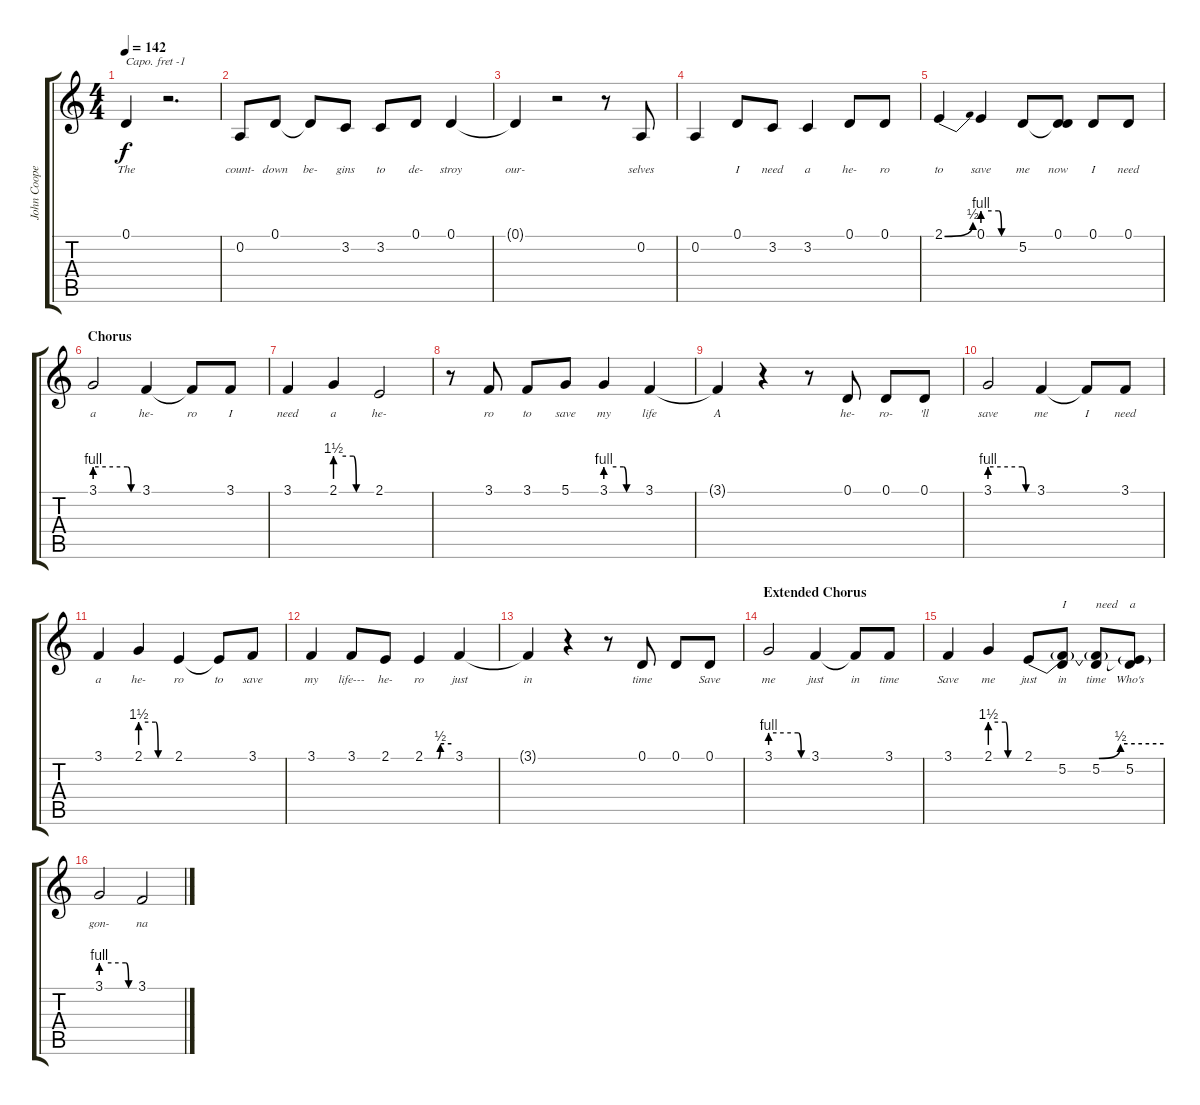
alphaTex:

\track ("John Cooper (Vocals)" "John Coope") {instrument tenorsax}
\staff {score tabs}
\capo -1
\tuning (Eb4 Bb3 Gb3 Db3 Ab2 Db2) {hide}
\ts (4 4)
\tempo 142
\clef g2
\ks c
0.1{t}.4{lyrics (0 "The") lyrics (1 "") lyrics (2 "") lyrics (3 "") lyrics (4 "") dy f} r.2{d} |
0.2.8{lyrics (0 "count-") lyrics (1 "") lyrics (2 "") lyrics (3 "") lyrics (4 "")} 0.1.8{lyrics (0 "down") lyrics (1 "") lyrics (2 "") lyrics (3 "") lyrics (4 "")} 0.1{t}.8{lyrics (0 "be-") lyrics (1 "") lyrics (2 "") lyrics (3 "") lyrics (4 "")} 3.2.8{lyrics (0 "gins") lyrics (1 "") lyrics (2 "") lyrics (3 "") lyrics (4 "")} 3.2.8{lyrics (0 "to") lyrics (1 "") lyrics (2 "") lyrics (3 "") lyrics (4 "")} 0.1.8{lyrics (0 "de-") lyrics (1 "") lyrics (2 "") lyrics (3 "") lyrics (4 "")} 0.1.4{lyrics (0 "stroy") lyrics (1 "") lyrics (2 "") lyrics (3 "") lyrics (4 "")} |
0.1{t}.4{lyrics (0 "our-") lyrics (1 "") lyrics (2 "") lyrics (3 "") lyrics (4 "")} r.2 r.8 0.2.8{lyrics (0 "selves") lyrics (1 "") lyrics (2 "") lyrics (3 "") lyrics (4 "")} |
0.2.4{lyrics (0 "") lyrics (1 "") lyrics (2 "") lyrics (3 "") lyrics (4 "")} 0.1.8{lyrics (0 "I") lyrics (1 "") lyrics (2 "") lyrics (3 "") lyrics (4 "")} 3.2.8{lyrics (0 "need") lyrics (1 "") lyrics (2 "") lyrics (3 "") lyrics (4 "")} 3.2.4{lyrics (0 "a") lyrics (1 "") lyrics (2 "") lyrics (3 "") lyrics (4 "")} 0.1.8{lyrics (0 "he-") lyrics (1 "") lyrics (2 "") lyrics (3 "") lyrics (4 "")} 0.1.8{lyrics (0 "ro") lyrics (1 "") lyrics (2 "") lyrics (3 "") lyrics (4 "")} |
2.1{be (bend 0 0 60 2)}.4{lyrics (0 "to") lyrics (1 "") lyrics (2 "") lyrics (3 "") lyrics (4 "")} 0.1{be (custom 0 4 30 4 35 0 60 0)}.4{lyrics (0 "save") lyrics (1 "") lyrics (2 "") lyrics (3 "") lyrics (4 "")} 5.2.8{lyrics (0 "me") lyrics (1 "") lyrics (2 "") lyrics (3 "") lyrics (4 "")} (0.1 5.2{t}).8{lyrics (0 "now") lyrics (1 "") lyrics (2 "") lyrics (3 "") lyrics (4 "")} 0.1.8{lyrics (0 "I") lyrics (1 "") lyrics (2 "") lyrics (3 "") lyrics (4 "")} 0.1.8{lyrics (0 "need") lyrics (1 "") lyrics (2 "") lyrics (3 "") lyrics (4 "")} |
\section ("" "Chorus")
3.1{be (custom 0 4 45 4 50 0 60 0)}.2{lyrics (0 "a") lyrics (1 "") lyrics (2 "") lyrics (3 "") lyrics (4 "")} 3.1.4{lyrics (0 "he-") lyrics (1 "") lyrics (2 "") lyrics (3 "") lyrics (4 "")} 3.1{t}.8{lyrics (0 "ro") lyrics (1 "") lyrics (2 "") lyrics (3 "") lyrics (4 "")} 3.1.8{lyrics (0 "I") lyrics (1 "") lyrics (2 "") lyrics (3 "") lyrics (4 "")} |
3.1.4{lyrics (0 "need") lyrics (1 "") lyrics (2 "") lyrics (3 "") lyrics (4 "")} 2.1{be (custom 0 6 30 6 35 0 60 0)}.4{lyrics (0 "a") lyrics (1 "") lyrics (2 "") lyrics (3 "") lyrics (4 "")} 2.1.2{lyrics (0 "he-") lyrics (1 "") lyrics (2 "") lyrics (3 "") lyrics (4 "")} |
r.8 3.1.8{lyrics (0 "ro") lyrics (1 "") lyrics (2 "") lyrics (3 "") lyrics (4 "")} 3.1.8{lyrics (0 "to") lyrics (1 "") lyrics (2 "") lyrics (3 "") lyrics (4 "")} 5.1.8{lyrics (0 "save") lyrics (1 "") lyrics (2 "") lyrics (3 "") lyrics (4 "")} 3.1{be (custom 0 4 30 4 35 0 60 0)}.4{lyrics (0 "my") lyrics (1 "") lyrics (2 "") lyrics (3 "") lyrics (4 "")} 3.1.4{lyrics (0 "life") lyrics (1 "") lyrics (2 "") lyrics (3 "") lyrics (4 "")} |
3.1{t}.4{lyrics (0 "A") lyrics (1 "") lyrics (2 "") lyrics (3 "") lyrics (4 "")} r.4 r.8 0.1.8{lyrics (0 "he-") lyrics (1 "") lyrics (2 "") lyrics (3 "") lyrics (4 "")} 0.1.8{lyrics (0 "ro-") lyrics (1 "") lyrics (2 "") lyrics (3 "") lyrics (4 "")} 0.1.8{lyrics (0 "'ll") lyrics (1 "") lyrics (2 "") lyrics (3 "") lyrics (4 "")} |
3.1{be (custom 0 4 45 4 50 0 60 0)}.2{lyrics (0 "save") lyrics (1 "") lyrics (2 "") lyrics (3 "") lyrics (4 "")} 3.1.4{lyrics (0 "me") lyrics (1 "") lyrics (2 "") lyrics (3 "") lyrics (4 "")} 3.1{t}.8{lyrics (0 "I") lyrics (1 "") lyrics (2 "") lyrics (3 "") lyrics (4 "")} 3.1.8{lyrics (0 "need") lyrics (1 "") lyrics (2 "") lyrics (3 "") lyrics (4 "")} |
3.1.4{lyrics (0 "a") lyrics (1 "") lyrics (2 "") lyrics (3 "") lyrics (4 "")} 2.1{be (custom 0 6 30 6 35 0 60 0)}.4{lyrics (0 "he-") lyrics (1 "") lyrics (2 "") lyrics (3 "") lyrics (4 "")} 2.1.4{lyrics (0 "ro") lyrics (1 "") lyrics (2 "") lyrics (3 "") lyrics (4 "")} 2.1{t}.8{lyrics (0 "to") lyrics (1 "") lyrics (2 "") lyrics (3 "") lyrics (4 "")} 3.1.8{lyrics (0 "save") lyrics (1 "") lyrics (2 "") lyrics (3 "") lyrics (4 "")} |
3.1.4{lyrics (0 "my") lyrics (1 "") lyrics (2 "") lyrics (3 "") lyrics (4 "")} 3.1.8{lyrics (0 "life---") lyrics (1 "") lyrics (2 "") lyrics (3 "") lyrics (4 "")} 2.1.8{lyrics (0 "he-") lyrics (1 "") lyrics (2 "") lyrics (3 "") lyrics (4 "")} 2.1{be (custom 0 0 30 0 35 2 60 2)}.4{lyrics (0 "ro") lyrics (1 "") lyrics (2 "") lyrics (3 "") lyrics (4 "")} 3.1.4{lyrics (0 "just") lyrics (1 "") lyrics (2 "") lyrics (3 "") lyrics (4 "")} |
3.1{t}.4{lyrics (0 "in") lyrics (1 "") lyrics (2 "") lyrics (3 "") lyrics (4 "")} r.4 r.8 0.1.8{lyrics (0 "time") lyrics (1 "") lyrics (2 "") lyrics (3 "") lyrics (4 "")} 0.1.8{lyrics (0 "") lyrics (1 "") lyrics (2 "") lyrics (3 "") lyrics (4 "")} 0.1.8{lyrics (0 "Save") lyrics (1 "") lyrics (2 "") lyrics (3 "") lyrics (4 "")} |
\section ("" "Extended Chorus")
3.1{be (custom 0 4 45 4 50 0 60 0)}.2{lyrics (0 "me") lyrics (1 "") lyrics (2 "") lyrics (3 "") lyrics (4 "")} 3.1.4{lyrics (0 "just") lyrics (1 "") lyrics (2 "") lyrics (3 "") lyrics (4 "")} 3.1{t}.8{lyrics (0 "in") lyrics (1 "") lyrics (2 "") lyrics (3 "") lyrics (4 "")} 3.1.8{lyrics (0 "time") lyrics (1 "") lyrics (2 "") lyrics (3 "") lyrics (4 "")} |
3.1.4{lyrics (0 "Save") lyrics (1 "") lyrics (2 "") lyrics (3 "") lyrics (4 "")} 2.1{be (custom 0 6 30 6 35 0 60 0)}.4{lyrics (0 "me") lyrics (1 "") lyrics (2 "") lyrics (3 "") lyrics (4 "")} 2.1{be (custom 0 0 30 0 40 2 60 2)}.8{lyrics (0 "just") lyrics (1 "") lyrics (2 "") lyrics (3 "") lyrics (4 "")} (2.1{t} 5.2).8{txt "I" lyrics (0 "in") lyrics (1 "") lyrics (2 "") lyrics (3 "") lyrics (4 "")} (2.1{t} 5.2).8{txt "need" lyrics (0 "time") lyrics (1 "") lyrics (2 "") lyrics (3 "") lyrics (4 "")} (2.1{t} 5.2).8{txt "a" lyrics (0 "Who's") lyrics (1 "") lyrics (2 "") lyrics (3 "") lyrics (4 "")} |
3.1{be (custom 0 4 45 4 50 0 60 0)}.2{lyrics (0 "gon-") lyrics (1 "") lyrics (2 "") lyrics (3 "") lyrics (4 "")} 3.1.2{lyrics (0 "na") lyrics (1 "") lyrics (2 "") lyrics (3 "") lyrics (4 "")}
